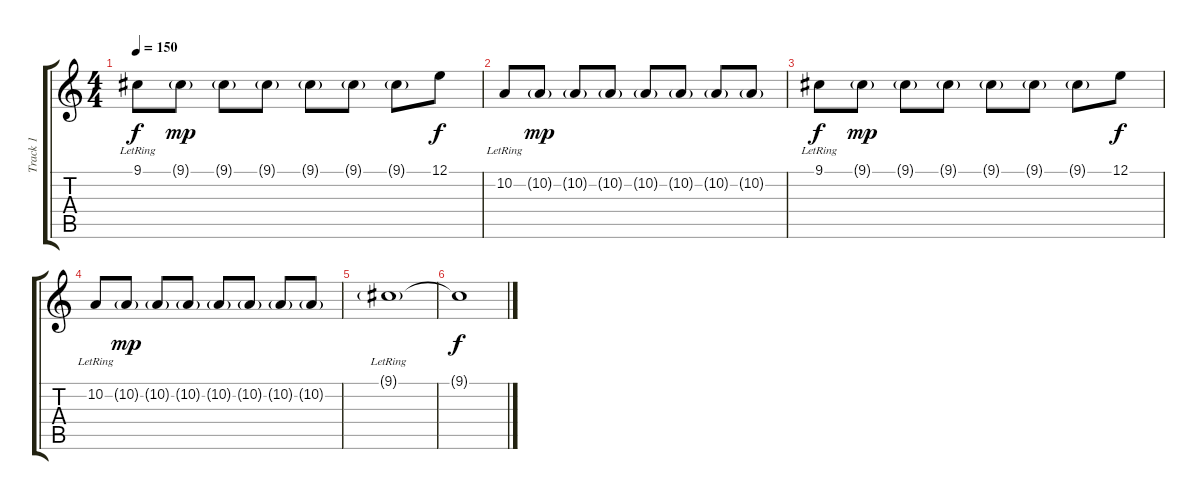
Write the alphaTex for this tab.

\track ("Track 1" "Track 1") {instrument lead2sawtooth}
\staff {score tabs}
\tuning (E4 B3 G3 D3 A2 E2) {hide}
\ts (4 4)
\tempo 150
\clef g2
\ks c
9.1{lr}.8{dy f} 9.1{g}.8{dy mp} 9.1{g}.8 9.1{g}.8 9.1{g}.8 9.1{g}.8 9.1{g}.8 12.1.8{dy f} |
10.2{lr}.8 10.2{g}.8{dy mp} 10.2{g}.8 10.2{g}.8 10.2{g}.8 10.2{g}.8 10.2{g}.8 10.2{g}.8 |
9.1{lr}.8{dy f} 9.1{g}.8{dy mp} 9.1{g}.8 9.1{g}.8 9.1{g}.8 9.1{g}.8 9.1{g}.8 12.1.8{dy f} |
10.2{lr}.8 10.2{g}.8{dy mp} 10.2{g}.8 10.2{g}.8 10.2{g}.8 10.2{g}.8 10.2{g}.8 10.2{g}.8 |
9.1{g lr}.1 |
9.1{t}.1{dy f}
